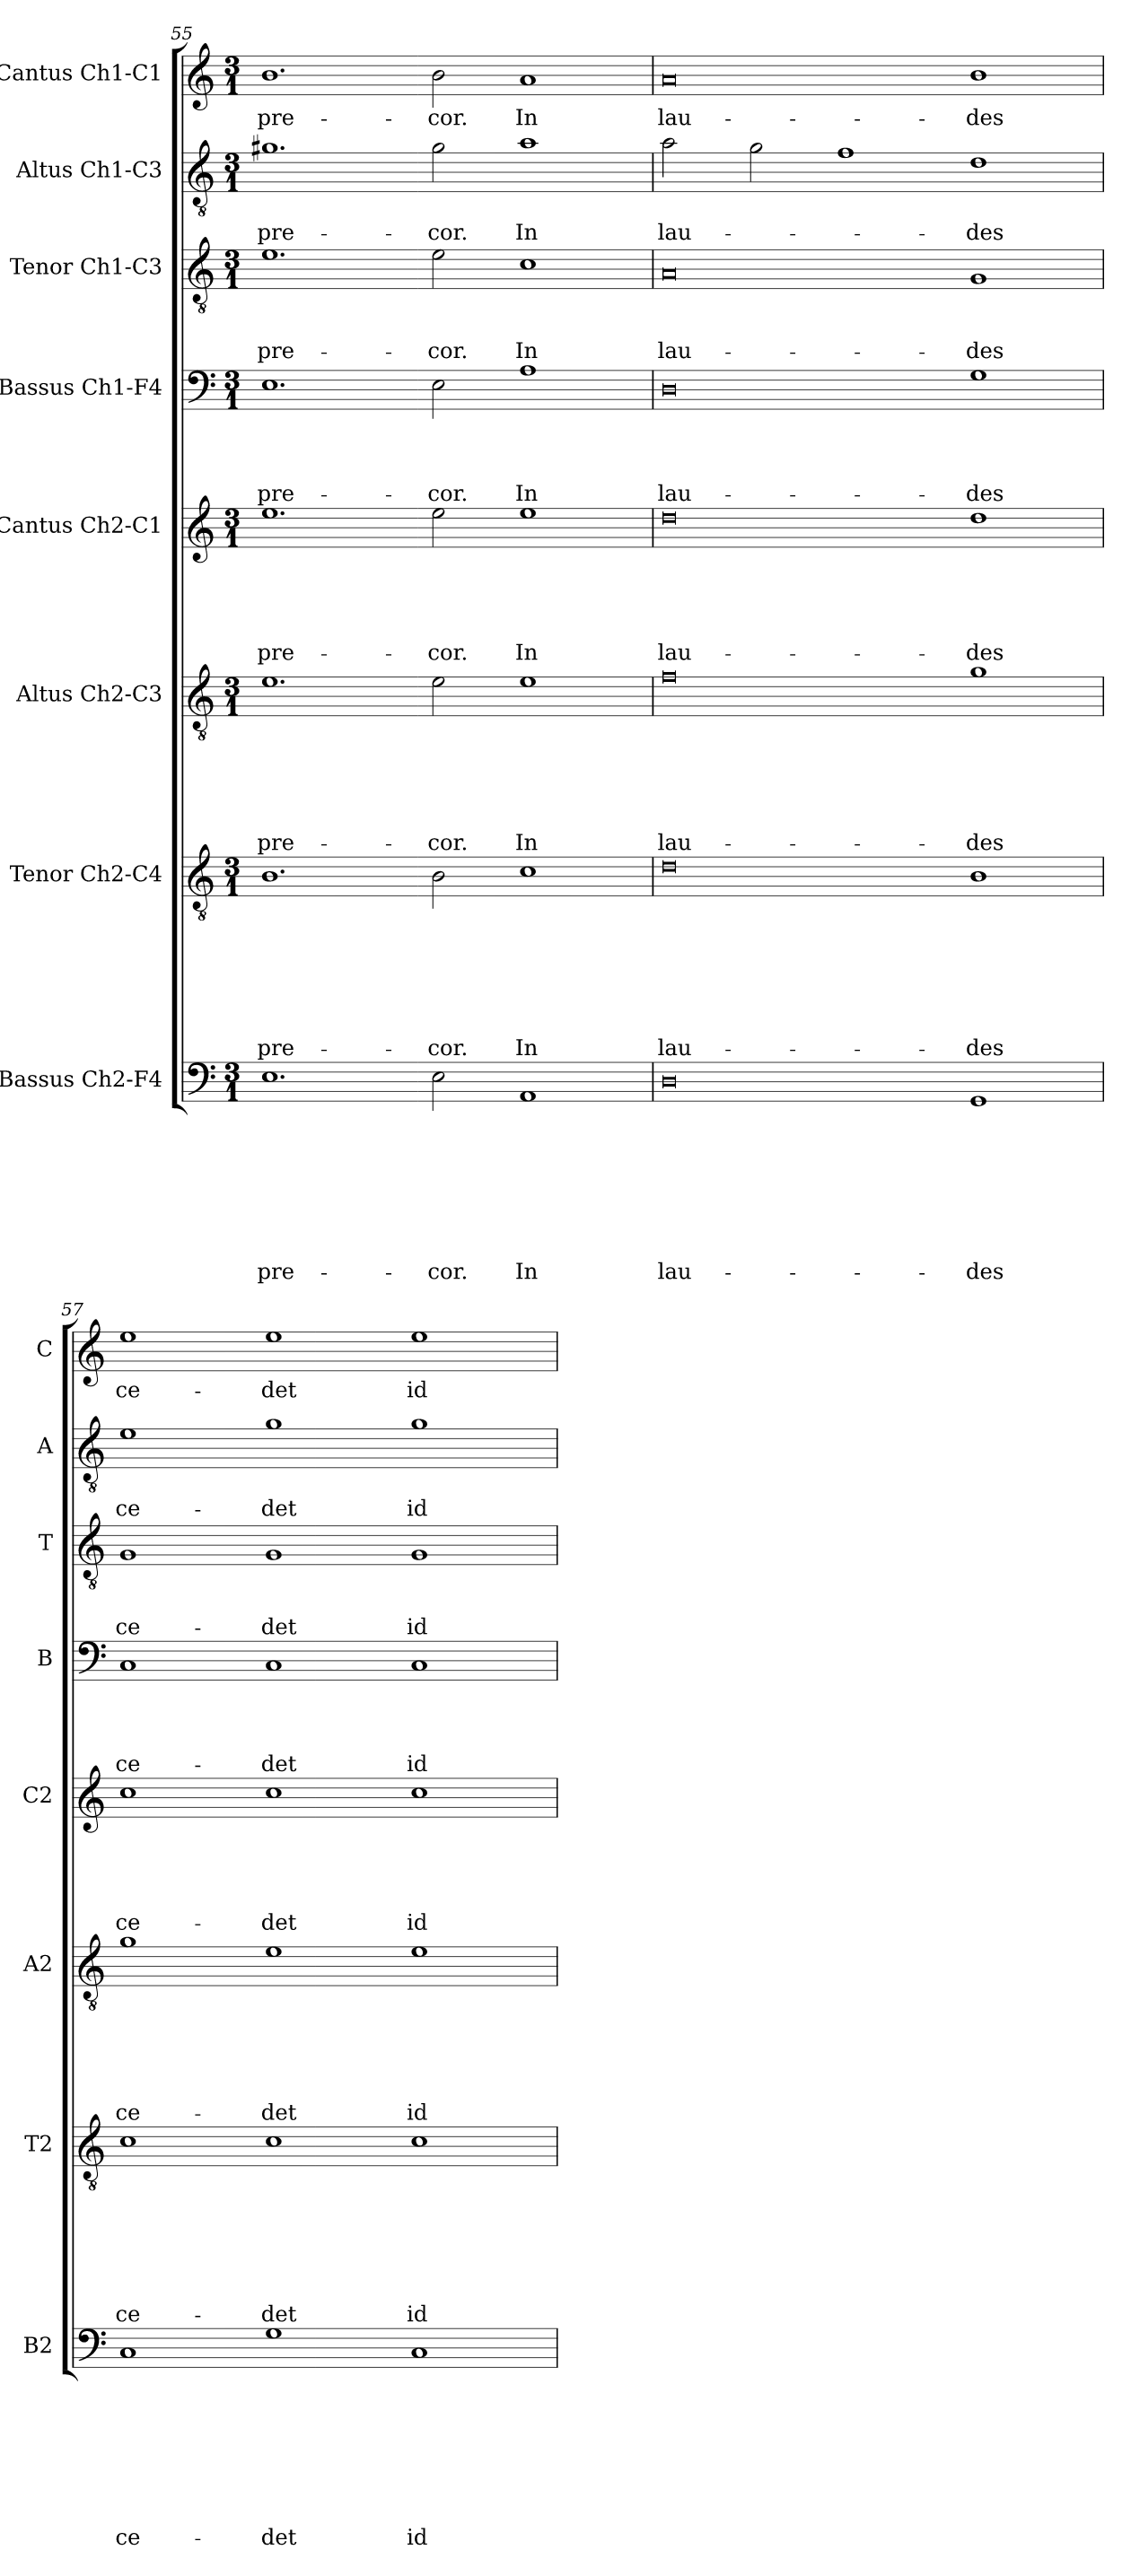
**kern	**text	**text	**text	**text	**text	**text	**text	**text	**kern	**text	**text	**text	**text	**text	**text	**text	**kern	**text	**text	**text	**text	**text	**text	**kern	**text	**text	**text	**text	**text	**kern	**text	**text	**text	**text	**kern	**text	**text	**text	**kern	**text	**text	**kern	**text
*part8	*part8	*part8	*part8	*part8	*part8	*part8	*part8	*part8	*part7	*part7	*part7	*part7	*part7	*part7	*part7	*part7	*part6	*part6	*part6	*part6	*part6	*part6	*part6	*part5	*part5	*part5	*part5	*part5	*part5	*part4	*part4	*part4	*part4	*part4	*part3	*part3	*part3	*part3	*part2	*part2	*part2	*part1	*part1
*staff8	*staff8	*staff8	*staff8	*staff8	*staff8	*staff8	*staff8	*staff8	*staff7	*staff7	*staff7	*staff7	*staff7	*staff7	*staff7	*staff7	*staff6	*staff6	*staff6	*staff6	*staff6	*staff6	*staff6	*staff5	*staff5	*staff5	*staff5	*staff5	*staff5	*staff4	*staff4	*staff4	*staff4	*staff4	*staff3	*staff3	*staff3	*staff3	*staff2	*staff2	*staff2	*staff1	*staff1
*I"Bassus Ch2-F4	*	*	*	*	*	*	*	*	*I"Tenor Ch2-C4	*	*	*	*	*	*	*	*I"Altus Ch2-C3	*	*	*	*	*	*	*I"Cantus Ch2-C1	*	*	*	*	*	*I"Bassus Ch1-F4	*	*	*	*	*I"Tenor Ch1-C3	*	*	*	*I"Altus Ch1-C3	*	*	*I"Cantus Ch1-C1	*
*I'B2	*	*	*	*	*	*	*	*	*I'T2	*	*	*	*	*	*	*	*I'A2	*	*	*	*	*	*	*I'C2	*	*	*	*	*	*I'B	*	*	*	*	*I'T	*	*	*	*I'A	*	*	*I'C	*
*clefF4	*	*	*	*	*	*	*	*	*clefGv2	*	*	*	*	*	*	*	*clefGv2	*	*	*	*	*	*	*clefG2	*	*	*	*	*	*clefF4	*	*	*	*	*clefGv2	*	*	*	*clefGv2	*	*	*clefG2	*
*k[]	*	*	*	*	*	*	*	*	*k[]	*	*	*	*	*	*	*	*k[]	*	*	*	*	*	*	*k[]	*	*	*	*	*	*k[]	*	*	*	*	*k[]	*	*	*	*k[]	*	*	*k[]	*
*C:	*	*	*	*	*	*	*	*	*C:	*	*	*	*	*	*	*	*C:	*	*	*	*	*	*	*C:	*	*	*	*	*	*C:	*	*	*	*	*C:	*	*	*	*C:	*	*	*C:	*
*M3/1	*	*	*	*	*	*	*	*	*M3/1	*	*	*	*	*	*	*	*M3/1	*	*	*	*	*	*	*M3/1	*	*	*	*	*	*M3/1	*	*	*	*	*M3/1	*	*	*	*M3/1	*	*	*M3/1	*
=55	=55	=55	=55	=55	=55	=55	=55	=55	=55	=55	=55	=55	=55	=55	=55	=55	=55	=55	=55	=55	=55	=55	=55	=55	=55	=55	=55	=55	=55	=55	=55	=55	=55	=55	=55	=55	=55	=55	=55	=55	=55	=55	=55
!	!	!	!	!	!	!	!	!LO:LY:b	!	!	!	!	!	!	!	!LO:LY:b	!	!	!	!	!	!	!LO:LY:b	!	!	!	!	!	!LO:LY:b	!	!	!	!	!LO:LY:b	!	!	!	!LO:LY:b	!	!	!LO:LY:b	!	!LO:LY:b
1.E	.	.	.	.	.	.	.	pre-	1.B	.	.	.	.	.	.	pre-	1.e	.	.	.	.	.	pre-	1.ee	.	.	.	.	pre-	1.E	.	.	.	pre-	1.e	.	.	pre-	1.g#X	.	pre-	1.b	pre-
!	!	!	!	!	!	!	!	!LO:LY:b	!	!	!	!	!	!	!	!LO:LY:b	!	!	!	!	!	!	!LO:LY:b	!	!	!	!	!	!LO:LY:b	!	!	!	!	!LO:LY:b	!	!	!	!LO:LY:b	!	!	!LO:LY:b	!	!LO:LY:b
2E\	.	.	.	.	.	.	.	-cor.	2B\	.	.	.	.	.	.	-cor.	2e\	.	.	.	.	.	-cor.	2ee\	.	.	.	.	-cor.	2E\	.	.	.	-cor.	2e\	.	.	-cor.	2g#\	.	-cor.	2b\	-cor.
!	!	!	!	!	!	!	!	!LO:LY:b	!	!	!	!	!	!	!	!LO:LY:b	!	!	!	!	!	!	!LO:LY:b	!	!	!	!	!	!LO:LY:b	!	!	!	!	!LO:LY:b	!	!	!	!LO:LY:b	!	!	!LO:LY:b	!	!LO:LY:b
1AA	.	.	.	.	.	.	.	In	1c	.	.	.	.	.	.	In	1e	.	.	.	.	.	In	1ee	.	.	.	.	In	1A	.	.	.	In	1c	.	.	In	1a	.	In	1a	In
=56	=56	=56	=56	=56	=56	=56	=56	=56	=56	=56	=56	=56	=56	=56	=56	=56	=56	=56	=56	=56	=56	=56	=56	=56	=56	=56	=56	=56	=56	=56	=56	=56	=56	=56	=56	=56	=56	=56	=56	=56	=56	=56	=56
!	!	!	!	!	!	!	!	!LO:LY:b	!	!	!	!	!	!	!	!LO:LY:b	!	!	!	!	!	!	!LO:LY:b	!	!	!	!	!	!LO:LY:b	!	!	!	!	!LO:LY:b	!	!	!	!LO:LY:b	!	!	!LO:LY:b	!	!LO:LY:b
0D	.	.	.	.	.	.	.	lau-	0d	.	.	.	.	.	.	lau-	0f	.	.	.	.	.	lau-	0dd	.	.	.	.	lau-	0D	.	.	.	lau-	0A	.	.	lau-	2a\	.	lau-	0a	lau-
.	.	.	.	.	.	.	.	.	.	.	.	.	.	.	.	.	.	.	.	.	.	.	.	.	.	.	.	.	.	.	.	.	.	.	.	.	.	.	2g\	.	.	.	.
.	.	.	.	.	.	.	.	.	.	.	.	.	.	.	.	.	.	.	.	.	.	.	.	.	.	.	.	.	.	.	.	.	.	.	.	.	.	.	1f	.	.	.	.
!	!	!	!	!	!	!	!	!LO:LY:b	!	!	!	!	!	!	!	!LO:LY:b	!	!	!	!	!	!	!LO:LY:b	!	!	!	!	!	!LO:LY:b	!	!	!	!	!LO:LY:b	!	!	!	!LO:LY:b	!	!	!LO:LY:b	!	!LO:LY:b
1GG	.	.	.	.	.	.	.	-des	1B	.	.	.	.	.	.	-des	1g	.	.	.	.	.	-des	1dd	.	.	.	.	-des	1G	.	.	.	-des	1G	.	.	-des	1d	.	-des	1b	-des
=57	=57	=57	=57	=57	=57	=57	=57	=57	=57	=57	=57	=57	=57	=57	=57	=57	=57	=57	=57	=57	=57	=57	=57	=57	=57	=57	=57	=57	=57	=57	=57	=57	=57	=57	=57	=57	=57	=57	=57	=57	=57	=57	=57
!	!	!	!	!	!	!	!	!LO:LY:b	!	!	!	!	!	!	!	!LO:LY:b	!	!	!	!	!	!	!LO:LY:b	!	!	!	!	!	!LO:LY:b	!	!	!	!	!LO:LY:b	!	!	!	!LO:LY:b	!	!	!LO:LY:b	!	!LO:LY:b
1C	.	.	.	.	.	.	.	ce-	1c	.	.	.	.	.	.	ce-	1g	.	.	.	.	.	ce-	1cc	.	.	.	.	ce-	1C	.	.	.	ce-	1G	.	.	ce-	1e	.	ce-	1ee	ce-
!	!	!	!	!	!	!	!	!LO:LY:b	!	!	!	!	!	!	!	!LO:LY:b	!	!	!	!	!	!	!LO:LY:b	!	!	!	!	!	!LO:LY:b	!	!	!	!	!LO:LY:b	!	!	!	!LO:LY:b	!	!	!LO:LY:b	!	!LO:LY:b
1G	.	.	.	.	.	.	.	-det	1c	.	.	.	.	.	.	-det	1e	.	.	.	.	.	-det	1cc	.	.	.	.	-det	1C	.	.	.	-det	1G	.	.	-det	1g	.	-det	1ee	-det
!	!	!	!	!	!	!	!	!LO:LY:b	!	!	!	!	!	!	!	!LO:LY:b	!	!	!	!	!	!	!LO:LY:b	!	!	!	!	!	!LO:LY:b	!	!	!	!	!LO:LY:b	!	!	!	!LO:LY:b	!	!	!LO:LY:b	!	!LO:LY:b
1C	.	.	.	.	.	.	.	id	1c	.	.	.	.	.	.	id	1e	.	.	.	.	.	id	1cc	.	.	.	.	id	1C	.	.	.	id	1G	.	.	id	1g	.	id	1ee	id
=	=	=	=	=	=	=	=	=	=	=	=	=	=	=	=	=	=	=	=	=	=	=	=	=	=	=	=	=	=	=	=	=	=	=	=	=	=	=	=	=	=	=	=
*-	*-	*-	*-	*-	*-	*-	*-	*-	*-	*-	*-	*-	*-	*-	*-	*-	*-	*-	*-	*-	*-	*-	*-	*-	*-	*-	*-	*-	*-	*-	*-	*-	*-	*-	*-	*-	*-	*-	*-	*-	*-	*-	*-
